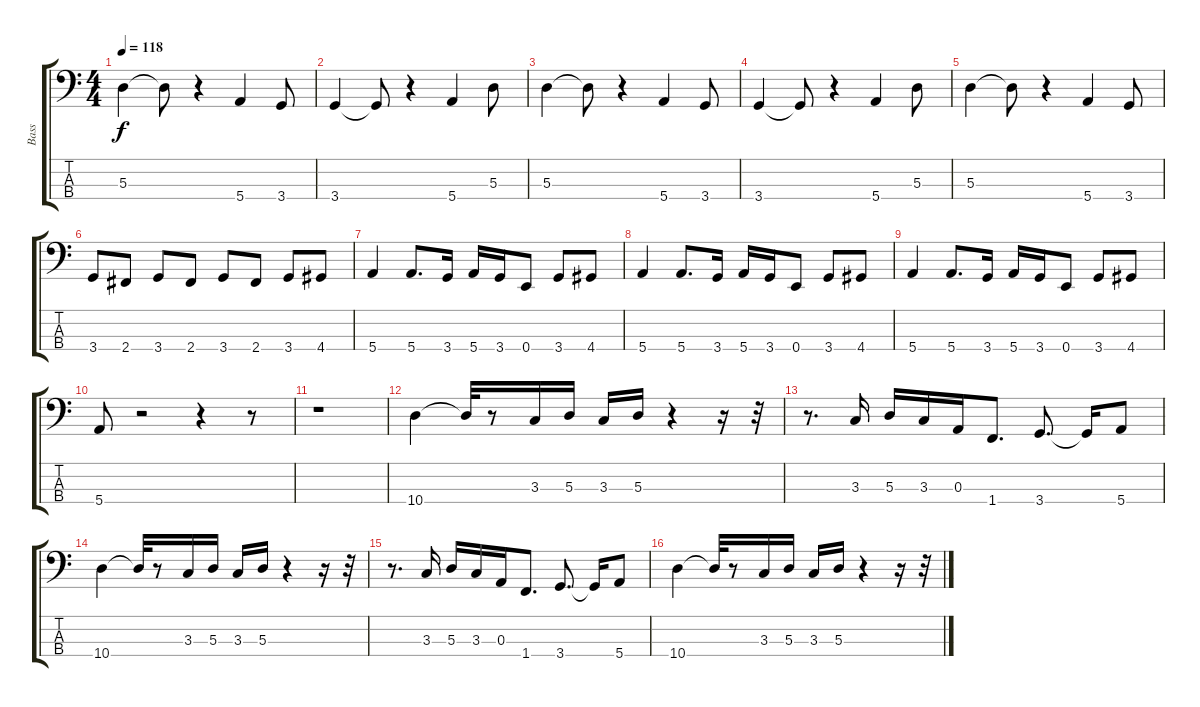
\track ("Bass" "Bass") {instrument slapbass2}
\staff {score tabs}
\tuning (G2 D2 A1 E1) {hide}
\ts (4 4)
\tempo 118
\clef f4
\ks c
5.3.4{dy f} 5.3{t}.8 r.4 5.4.4 3.4.8 |
3.4.4 3.4{t}.8 r.4 5.4.4 5.3.8 |
5.3.4 5.3{t}.8 r.4 5.4.4 3.4.8 |
3.4.4 3.4{t}.8 r.4 5.4.4 5.3.8 |
5.3.4 5.3{t}.8 r.4 5.4.4 3.4.8 |
3.4.8 2.4.8 3.4.8 2.4.8 3.4.8 2.4.8 3.4.8 4.4.8 |
5.4.4 5.4.8{d} 3.4.16 5.4.16 3.4.16 0.4.8 3.4.8 4.4.8 |
5.4.4 5.4.8{d} 3.4.16 5.4.16 3.4.16 0.4.8 3.4.8 4.4.8 |
5.4.4 5.4.8{d} 3.4.16 5.4.16 3.4.16 0.4.8 3.4.8 4.4.8 |
5.4.8 r.2 r.4 r.8 |
r.1 |
10.4.4 10.4{t}.32 r.8 3.3.16 5.3.16 3.3.16 5.3.16 r.4 r.16 r.32 |
r.8{d} 3.3.16 5.3.16 3.3.16 0.3.16 1.4.8{d} 3.4.8{d} 3.4{t}.16 5.4.8 |
10.4.4 10.4{t}.32 r.8 3.3.16 5.3.16 3.3.16 5.3.16 r.4 r.16 r.32 |
r.8{d} 3.3.16 5.3.16 3.3.16 0.3.16 1.4.8{d} 3.4.8{d} 3.4{t}.16 5.4.8 |
10.4.4 10.4{t}.32 r.8 3.3.16 5.3.16 3.3.16 5.3.16 r.4 r.16 r.32
